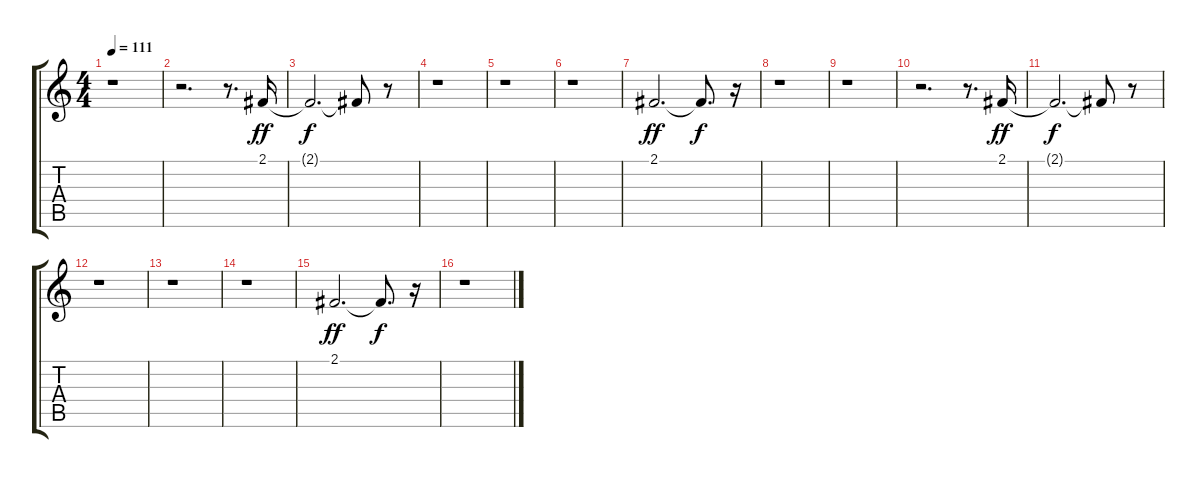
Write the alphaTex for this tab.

\track "" {instrument synthstrings1}
\staff {score tabs}
\tuning (E4 B3 G3 D3 A2 E2) {hide}
\ts (4 4)
\tempo 111
\clef g2
\ks c
r.1{dy f} |
r.2{d} r.8{d} 2.1.16{dy ff} |
2.1{t}.2{d dy f} 2.1{t}.8 r.8 |
r.1 |
r.1 |
r.1 |
2.1.2{d dy ff} 2.1{t}.8{d dy f} r.16 |
r.1 |
r.1 |
r.2{d} r.8{d} 2.1.16{dy ff} |
2.1{t}.2{d dy f} 2.1{t}.8 r.8 |
r.1 |
r.1 |
r.1 |
2.1.2{d dy ff} 2.1{t}.8{d dy f} r.16 |
r.1
